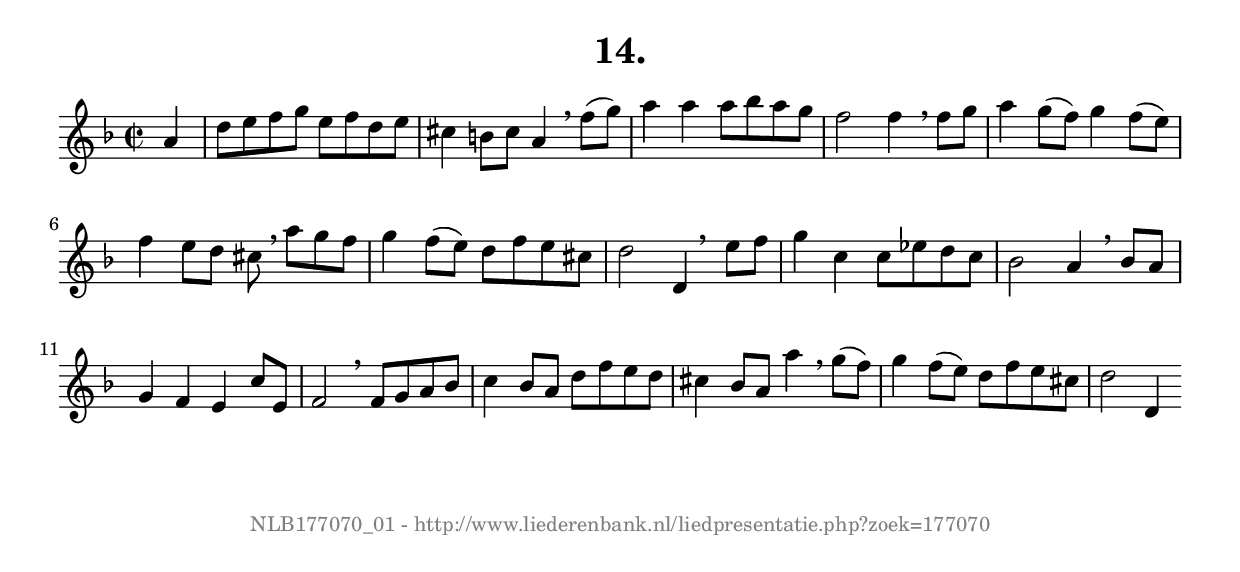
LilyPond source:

%
% produced by wce2krn 1.64 (7 June 2014)
%
\version"2.16"
#(append! paper-alist '(("long" . (cons (* 210 mm) (* 2000 mm)))))
#(set-default-paper-size "long")
sb = {\breathe}
mBreak = {\breathe }
bBreak = {\breathe }
x = {\once\override NoteHead #'style = #'cross }
gl=\glissando
itime={\override Staff.TimeSignature #'stencil = ##f }
ficta = {\once\set suggestAccidentals = ##t}
fine = {\once\override Score.RehearsalMark #'self-alignment-X = #1 \mark \markup {\italic{Fine}}}
dc = {\once\override Score.RehearsalMark #'self-alignment-X = #1 \mark \markup {\italic{D.C.}}}
dcf = {\once\override Score.RehearsalMark #'self-alignment-X = #1 \mark \markup {\italic{D.C. al Fine}}}
dcc = {\once\override Score.RehearsalMark #'self-alignment-X = #1 \mark \markup {\italic{D.C. al Coda}}}
ds = {\once\override Score.RehearsalMark #'self-alignment-X = #1 \mark \markup {\italic{D.S.}}}
dsf = {\once\override Score.RehearsalMark #'self-alignment-X = #1 \mark \markup {\italic{D.S. al Fine}}}
dsc = {\once\override Score.RehearsalMark #'self-alignment-X = #1 \mark \markup {\italic{D.S. al Coda}}}
pv = {\set Score.repeatCommands = #'((volta "1"))}
sv = {\set Score.repeatCommands = #'((volta "2"))}
tv = {\set Score.repeatCommands = #'((volta "3"))}
qv = {\set Score.repeatCommands = #'((volta "4"))}
xv = {\set Score.repeatCommands = #'((volta #f))}
\header{ tagline = ""
title = "14."
}
\score {{
\key d \minor
\relative g'
{
\set melismaBusyProperties = #'()
\partial 32*8
\time 2/2
\tempo 4=120
\override Score.MetronomeMark #'transparent = ##t
\override Score.RehearsalMark #'break-visibility = #(vector #t #t #f)
a4 d8 e f g e f d e cis4 b8 cis a4 \sb f'8( g) a4 a a8 bes a g f2 f4 \mBreak
f8 g a4 g8( f) g4 f8( e) f4 e8 d cis \sb a' g f g4 f8( e) d f e cis d2 d,4 \bar ":|:" \bBreak
e'8 f g4 c, c8 es d c bes2 a4 \sb bes8 a g4 f e c'8 e, f2 \mBreak
f8 g a bes c4 bes8 a d f e d cis4 bes8 a a'4 \sb g8( f) g4 f8( e) d f e cis d2 d,4 \bar ":|"
 }}
 \midi { }
 \layout {
            indent = 0.0\cm
}
}
\markup { \vspace #0 } \markup { \with-color #grey \fill-line { \center-column { \smaller "NLB177070_01 - http://www.liederenbank.nl/liedpresentatie.php?zoek=177070" } } }
